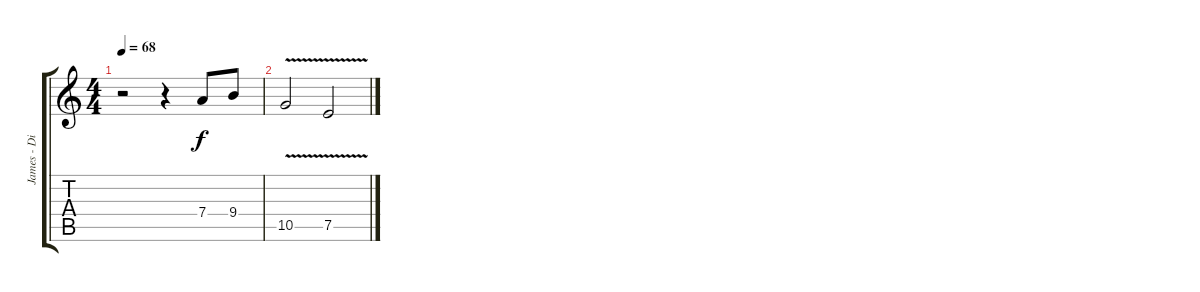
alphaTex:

\track ("James - Distortion" "James - Di") {instrument distortionguitar}
\staff {score tabs}
\tuning (E4 B3 G3 D3 A2 E2) {hide}
\ts (4 4)
\tempo 68
\clef g2
\ks c
r.2{dy f volume 0} r.4 7.4.8 9.4.8 |
10.5{v}.2 7.5{v}.2
